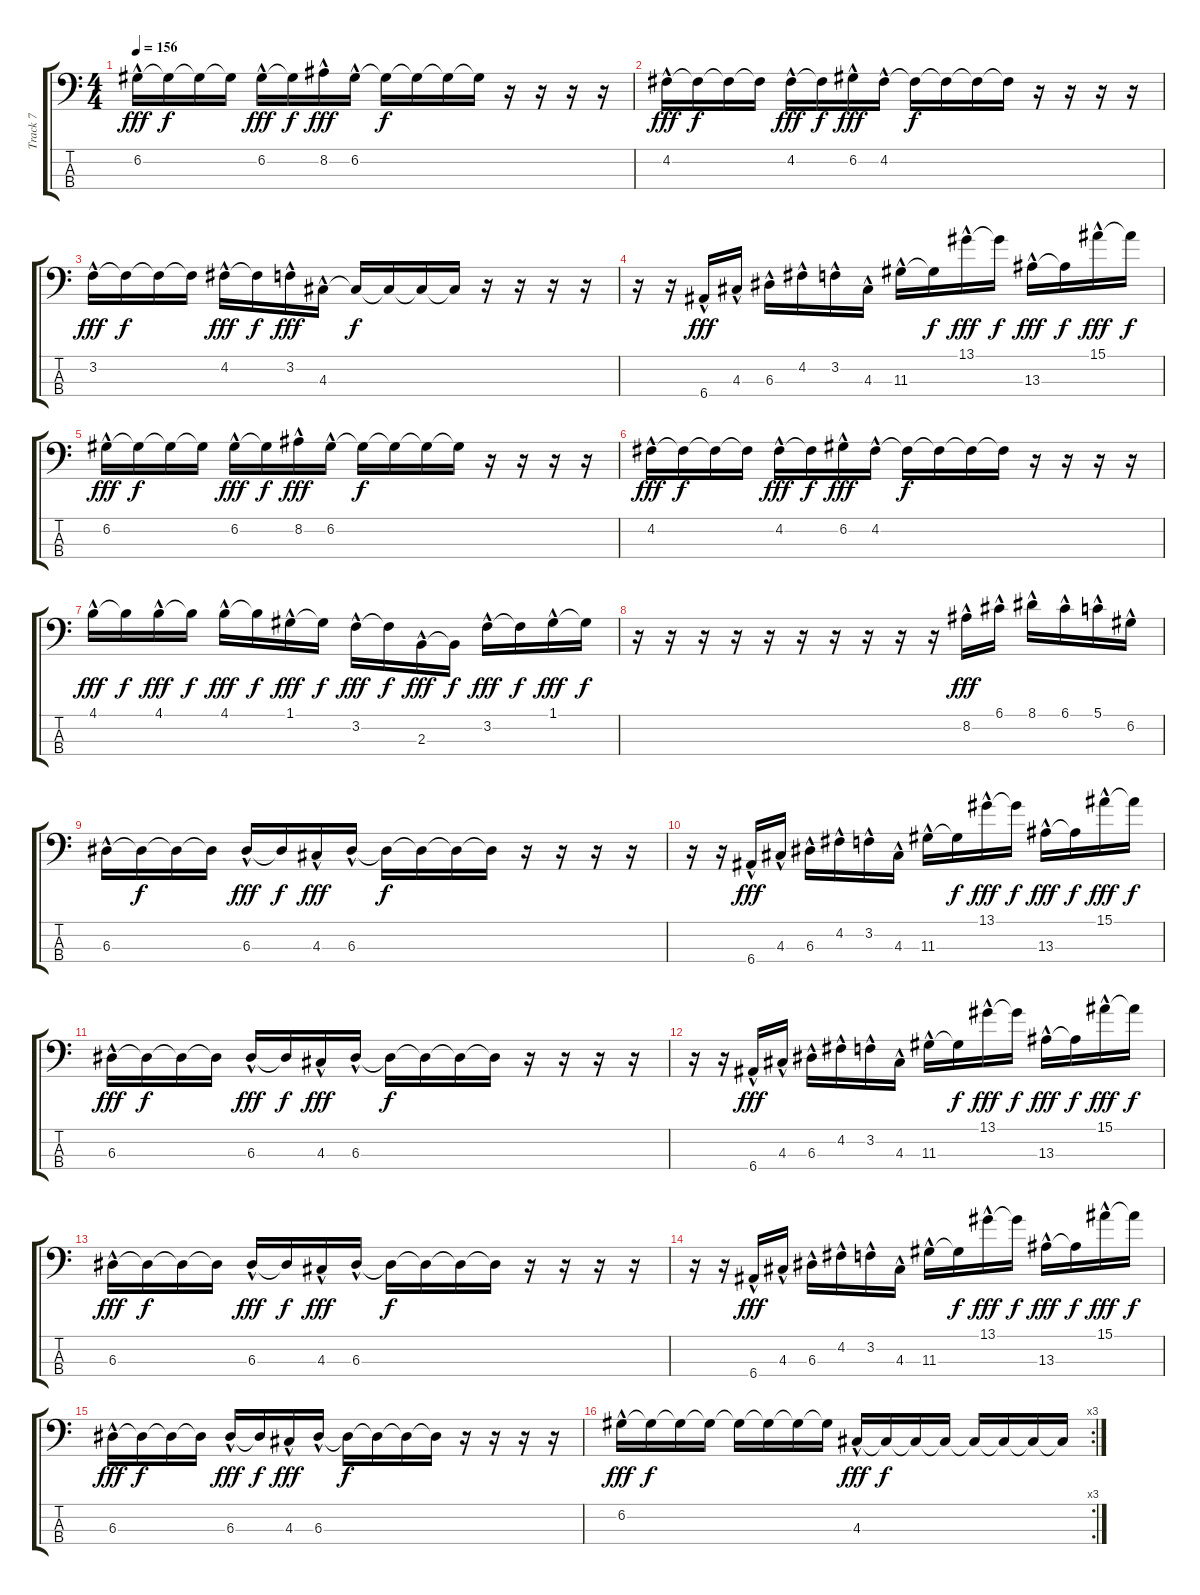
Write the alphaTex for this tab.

\track ("Track 7" "Track 7") {instrument slapbass1}
\staff {score tabs}
\tuning (G2 D2 A1 E1) {hide}
\ts (4 4)
\tempo 156
\clef f4
\ks c
6.2{hac}.16{dy fff} 6.2{t}.16{dy f} 6.2{t}.16 6.2{t}.16 6.2{hac}.16{dy fff} 6.2{t}.16{dy f} 8.2{hac}.16{dy fff} 6.2{hac}.16 6.2{t}.16{dy f} 6.2{t}.16 6.2{t}.16 6.2{t}.16 r.16 r.16 r.16 r.16 |
4.2{hac}.16{dy fff} 4.2{t}.16{dy f} 4.2{t}.16 4.2{t}.16 4.2{hac}.16{dy fff} 4.2{t}.16{dy f} 6.2{hac}.16{dy fff} 4.2{hac}.16 4.2{t}.16{dy f} 4.2{t}.16 4.2{t}.16 4.2{t}.16 r.16 r.16 r.16 r.16 |
3.2{hac}.16{dy fff} 3.2{t}.16{dy f} 3.2{t}.16 3.2{t}.16 4.2{hac}.16{dy fff} 4.2{t}.16{dy f} 3.2{hac}.16{dy fff} 4.3{hac}.16 4.3{t}.16{dy f} 4.3{t}.16 4.3{t}.16 4.3{t}.16 r.16 r.16 r.16 r.16 |
r.16 r.16 6.4{hac}.16{dy fff} 4.3{hac}.16 6.3{hac}.16 4.2{hac}.16 3.2{hac}.16 4.3{hac}.16 11.3{hac}.16 11.3{t}.16{dy f} 13.1{hac}.16{dy fff} 13.1{t}.16{dy f} 13.3{hac}.16{dy fff} 13.3{t}.16{dy f} 15.1{hac}.16{dy fff} 15.1{t}.16{dy f} |
6.2{hac}.16{dy fff} 6.2{t}.16{dy f} 6.2{t}.16 6.2{t}.16 6.2{hac}.16{dy fff} 6.2{t}.16{dy f} 8.2{hac}.16{dy fff} 6.2{hac}.16 6.2{t}.16{dy f} 6.2{t}.16 6.2{t}.16 6.2{t}.16 r.16 r.16 r.16 r.16 |
4.2{hac}.16{dy fff} 4.2{t}.16{dy f} 4.2{t}.16 4.2{t}.16 4.2{hac}.16{dy fff} 4.2{t}.16{dy f} 6.2{hac}.16{dy fff} 4.2{hac}.16 4.2{t}.16{dy f} 4.2{t}.16 4.2{t}.16 4.2{t}.16 r.16 r.16 r.16 r.16 |
4.1{hac}.16{dy fff} 4.1{t}.16{dy f} 4.1{hac}.16{dy fff} 4.1{t}.16{dy f} 4.1{hac}.16{dy fff} 4.1{t}.16{dy f} 1.1{hac}.16{dy fff} 1.1{t}.16{dy f} 3.2{hac}.16{dy fff} 3.2{t}.16{dy f} 2.3{hac}.16{dy fff} 2.3{t}.16{dy f} 3.2{hac}.16{dy fff} 3.2{t}.16{dy f} 1.1{hac}.16{dy fff} 1.1{t}.16{dy f} |
r.16 r.16 r.16 r.16 r.16 r.16 r.16 r.16 r.16 r.16 8.2{hac}.16{dy fff} 6.1{hac}.16 8.1{hac}.16 6.1{hac}.16 5.1{hac}.16 6.2{hac}.16 |
6.3{hac}.16 6.3{t}.16{dy f} 6.3{t}.16 6.3{t}.16 6.3{hac}.16{dy fff} 6.3{t}.16{dy f} 4.3{hac}.16{dy fff} 6.3{hac}.16 6.3{t}.16{dy f} 6.3{t}.16 6.3{t}.16 6.3{t}.16 r.16 r.16 r.16 r.16 |
r.16 r.16 6.4{hac}.16{dy fff} 4.3{hac}.16 6.3{hac}.16 4.2{hac}.16 3.2{hac}.16 4.3{hac}.16 11.3{hac}.16 11.3{t}.16{dy f} 13.1{hac}.16{dy fff} 13.1{t}.16{dy f} 13.3{hac}.16{dy fff} 13.3{t}.16{dy f} 15.1{hac}.16{dy fff} 15.1{t}.16{dy f} |
6.3{hac}.16{dy fff} 6.3{t}.16{dy f} 6.3{t}.16 6.3{t}.16 6.3{hac}.16{dy fff} 6.3{t}.16{dy f} 4.3{hac}.16{dy fff} 6.3{hac}.16 6.3{t}.16{dy f} 6.3{t}.16 6.3{t}.16 6.3{t}.16 r.16 r.16 r.16 r.16 |
r.16 r.16 6.4{hac}.16{dy fff} 4.3{hac}.16 6.3{hac}.16 4.2{hac}.16 3.2{hac}.16 4.3{hac}.16 11.3{hac}.16 11.3{t}.16{dy f} 13.1{hac}.16{dy fff} 13.1{t}.16{dy f} 13.3{hac}.16{dy fff} 13.3{t}.16{dy f} 15.1{hac}.16{dy fff} 15.1{t}.16{dy f} |
6.3{hac}.16{dy fff} 6.3{t}.16{dy f} 6.3{t}.16 6.3{t}.16 6.3{hac}.16{dy fff} 6.3{t}.16{dy f} 4.3{hac}.16{dy fff} 6.3{hac}.16 6.3{t}.16{dy f} 6.3{t}.16 6.3{t}.16 6.3{t}.16 r.16 r.16 r.16 r.16 |
r.16 r.16 6.4{hac}.16{dy fff} 4.3{hac}.16 6.3{hac}.16 4.2{hac}.16 3.2{hac}.16 4.3{hac}.16 11.3{hac}.16 11.3{t}.16{dy f} 13.1{hac}.16{dy fff} 13.1{t}.16{dy f} 13.3{hac}.16{dy fff} 13.3{t}.16{dy f} 15.1{hac}.16{dy fff} 15.1{t}.16{dy f} |
6.3{hac}.16{dy fff} 6.3{t}.16{dy f} 6.3{t}.16 6.3{t}.16 6.3{hac}.16{dy fff} 6.3{t}.16{dy f} 4.3{hac}.16{dy fff} 6.3{hac}.16 6.3{t}.16{dy f} 6.3{t}.16 6.3{t}.16 6.3{t}.16 r.16 r.16 r.16 r.16 |
\rc 3
6.2{hac}.16{dy fff} 6.2{t}.16{dy f} 6.2{t}.16 6.2{t}.16 6.2{t}.16 6.2{t}.16 6.2{t}.16 6.2{t}.16 4.3{hac}.16{dy fff} 4.3{t}.16{dy f} 4.3{t}.16 4.3{t}.16 4.3{t}.16 4.3{t}.16 4.3{t}.16 4.3{t}.16
